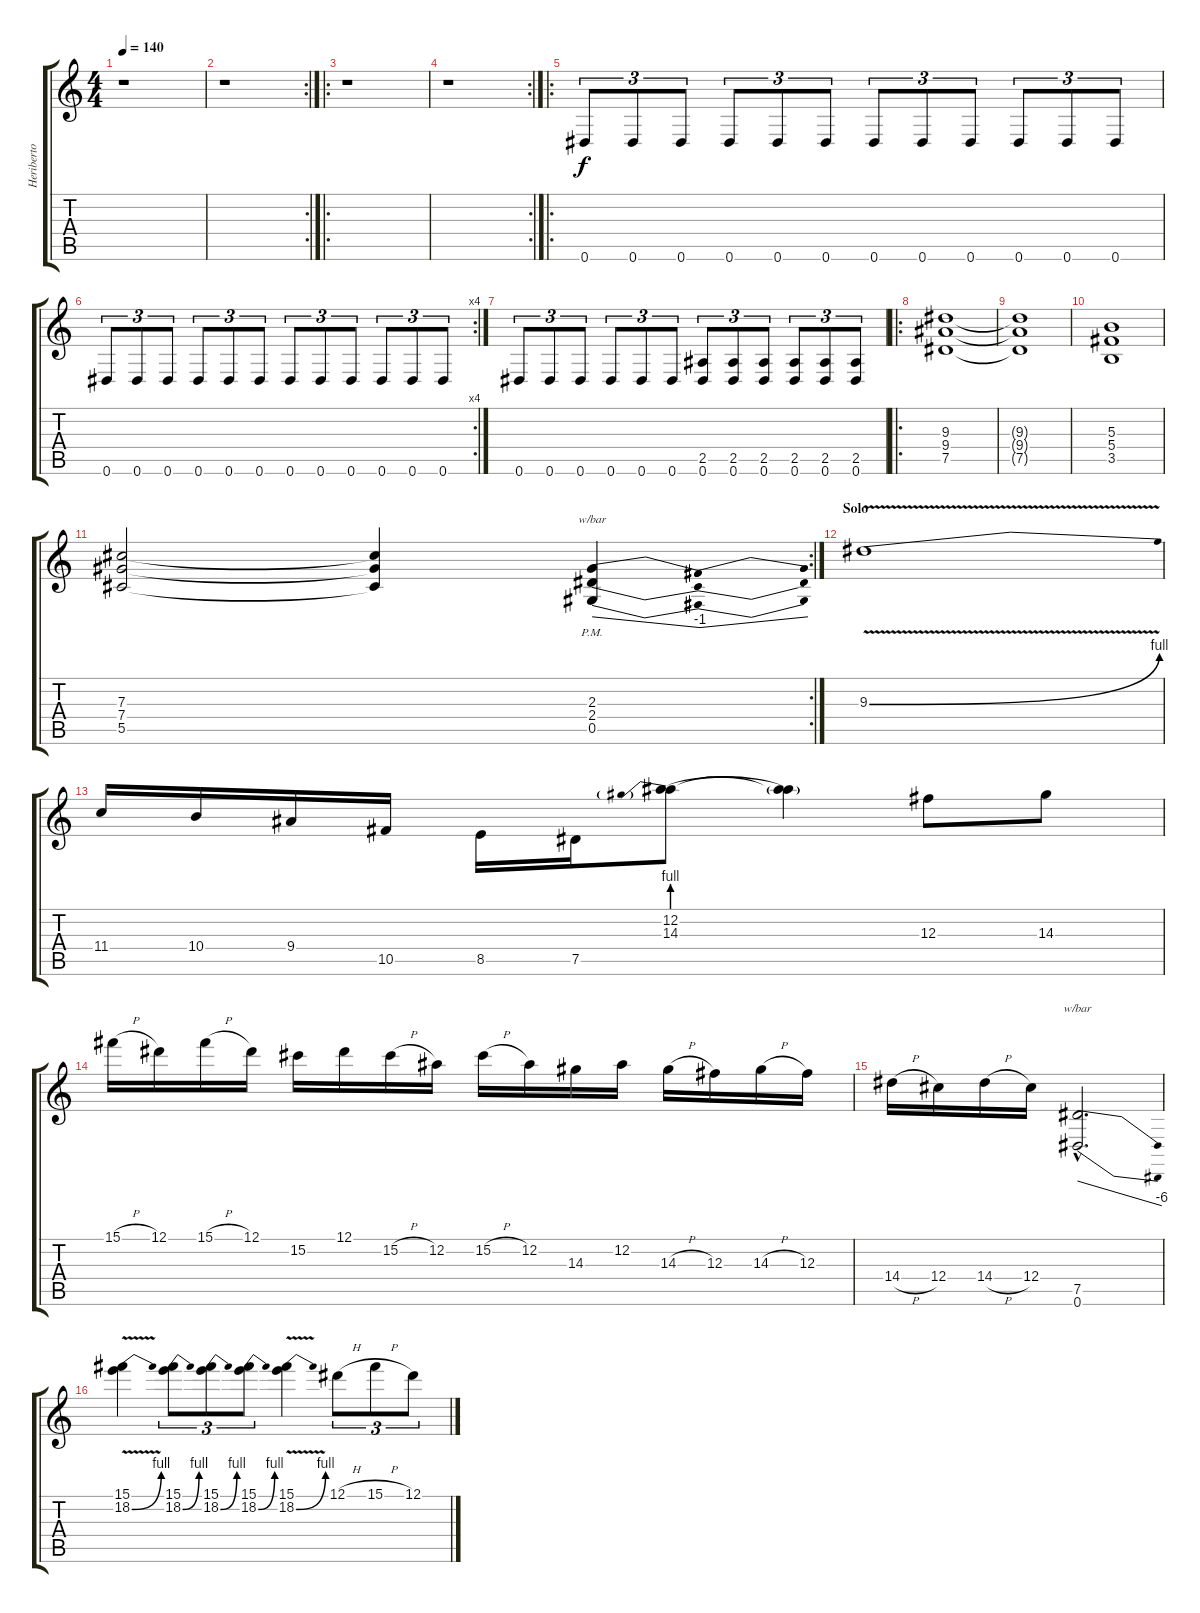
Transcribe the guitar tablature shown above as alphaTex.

\track ("Heriberto" "Heriberto") {instrument electricguitarclean}
\staff {score tabs}
\tuning (Eb4 Bb3 Gb3 Db3 Ab2 Eb2) {hide}
\ts (4 4)
\tempo 140
\clef g2
\ks c
r.1{dy f} |
\rc 2
r.1 |
\ro
r.1 |
\rc 2
r.1 |
\ro
0.6.8{tu (3 2) balance 8 instrument distortionguitar} 0.6.8{tu (3 2)} 0.6.8{tu (3 2)} 0.6.8{tu (3 2)} 0.6.8{tu (3 2)} 0.6.8{tu (3 2)} 0.6.8{tu (3 2)} 0.6.8{tu (3 2)} 0.6.8{tu (3 2)} 0.6.8{tu (3 2)} 0.6.8{tu (3 2)} 0.6.8{tu (3 2)} |
\rc 4
0.6.8{tu (3 2)} 0.6.8{tu (3 2)} 0.6.8{tu (3 2)} 0.6.8{tu (3 2)} 0.6.8{tu (3 2)} 0.6.8{tu (3 2)} 0.6.8{tu (3 2)} 0.6.8{tu (3 2)} 0.6.8{tu (3 2)} 0.6.8{tu (3 2)} 0.6.8{tu (3 2)} 0.6.8{tu (3 2)} |
0.6.8{tu (3 2) instrument distortionguitar} 0.6.8{tu (3 2)} 0.6.8{tu (3 2)} 0.6.8{tu (3 2)} 0.6.8{tu (3 2)} 0.6.8{tu (3 2)} (2.5 0.6).8{tu (3 2)} (2.5 0.6).8{tu (3 2)} (2.5 0.6).8{tu (3 2)} (2.5 0.6).8{tu (3 2)} (2.5 0.6).8{tu (3 2)} (2.5 0.6).8{tu (3 2)} |
\ro
(9.3 9.4 7.5).1{instrument distortionguitar} |
(9.3{t} 9.4{t} 7.5{t}).1 |
(5.3 5.4 3.5).1 |
\rc 2
(7.3 7.4 5.5).2 (7.3{t} 7.4{t} 5.5{t}).4 (2.3 2.4 0.5{pm}).4{tbe (dip default 0 0 30 -4 60 0)} |
\section ("" "Solo")
9.3{be (bend 0 0 60 4) v}.1{balance 13 instrument overdrivenguitar} |
11.4.16 10.4.16 9.4.16 10.5.16 8.5.16 7.5.16 (12.2 14.3{be (prebend 0 4 60 4)}).8 (12.2{t} 14.3{t}).4 12.3.8 14.3.8 |
15.1{h}.16 12.1.16 15.1{h}.16 12.1.16 15.2.16 12.1.16 15.2{h}.16 12.2.16 15.2{h}.16 12.2.16 14.3.16 12.2.16 14.3{h}.16 12.3.16 14.3{h}.16 12.3.16 |
14.4{h}.16 12.4.16 14.4{h}.16 12.4.16 (7.5{hac} 0.6{hac}).2{d tbe (dive default 0 0 60 -24)} |
(15.1 18.2{be (bend 0 0 60 4) v}).4 (15.1 18.2{be (bend 0 0 60 4)}).8{tu (3 2)} (15.1 18.2{be (bend 0 0 60 4)}).8{tu (3 2)} (15.1 18.2{be (bend 0 0 60 4)}).8{tu (3 2)} (15.1 18.2{be (bend 0 0 60 4) v}).4 12.1{h}.8{tu (3 2)} 15.1{h}.8{tu (3 2)} 12.1.8{tu (3 2)}
